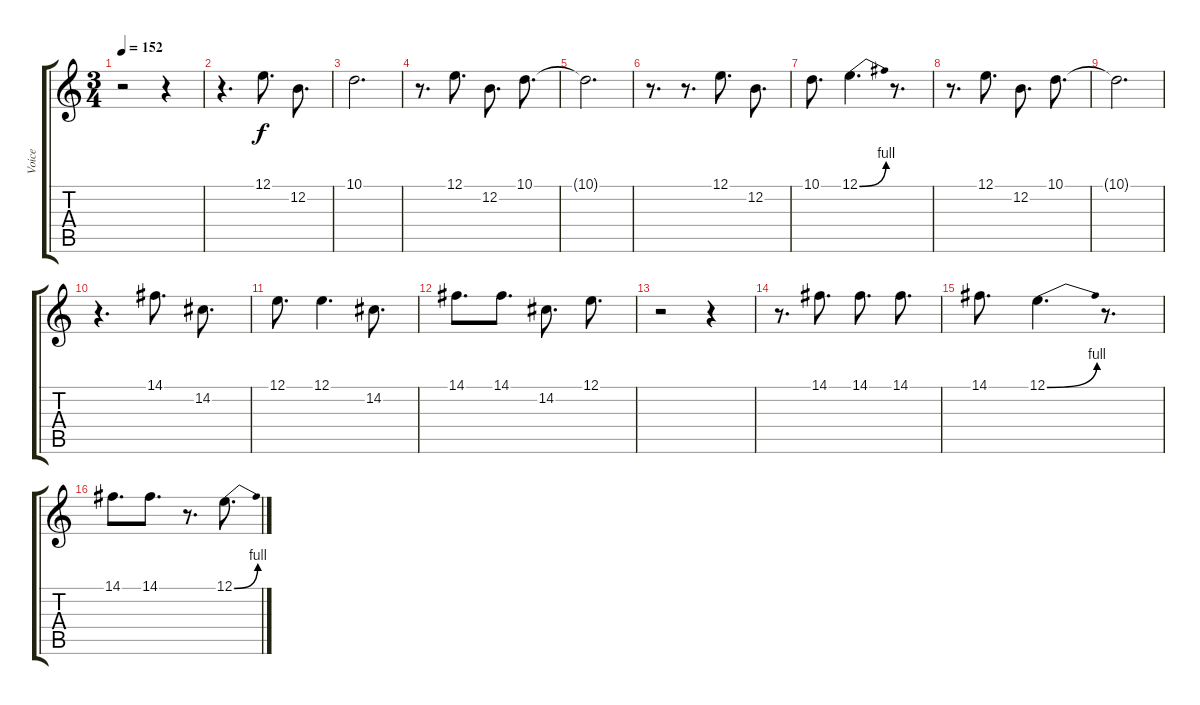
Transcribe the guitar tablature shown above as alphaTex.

\track ("Voice" "Voice") {instrument lead8bassandlead}
\staff {score tabs}
\tuning (E4 B3 G3 D3 A2 E2) {hide}
\ts (3 4)
\tempo 152
\clef g2
\ks c
r.2{dy f} r.4 |
r.4{d} 12.1.8{d} 12.2.8{d} |
10.1.2{d} |
r.8{d} 12.1.8{d} 12.2.8{d} 10.1.8{d} |
10.1{t}.2{d} |
r.8{d} r.8{d} 12.1.8{d} 12.2.8{d} |
10.1.8{d} 12.1{be (bend 0 0 60 4)}.4{d} r.8{d} |
r.8{d} 12.1.8{d} 12.2.8{d} 10.1.8{d} |
10.1{t}.2{d} |
r.4{d} 14.1.8{d} 14.2.8{d} |
12.1.8{d} 12.1.4{d} 14.2.8{d} |
14.1.8{d} 14.1.8{d} 14.2.8{d} 12.1.8{d} |
r.2 r.4 |
r.8{d} 14.1.8{d} 14.1.8{d} 14.1.8{d} |
14.1.8{d} 12.1{be (bend 0 0 60 4)}.4{d} r.8{d} |
14.1.8{d} 14.1.8{d} r.8{d} 12.1{be (bend 0 0 60 4)}.8{d}
